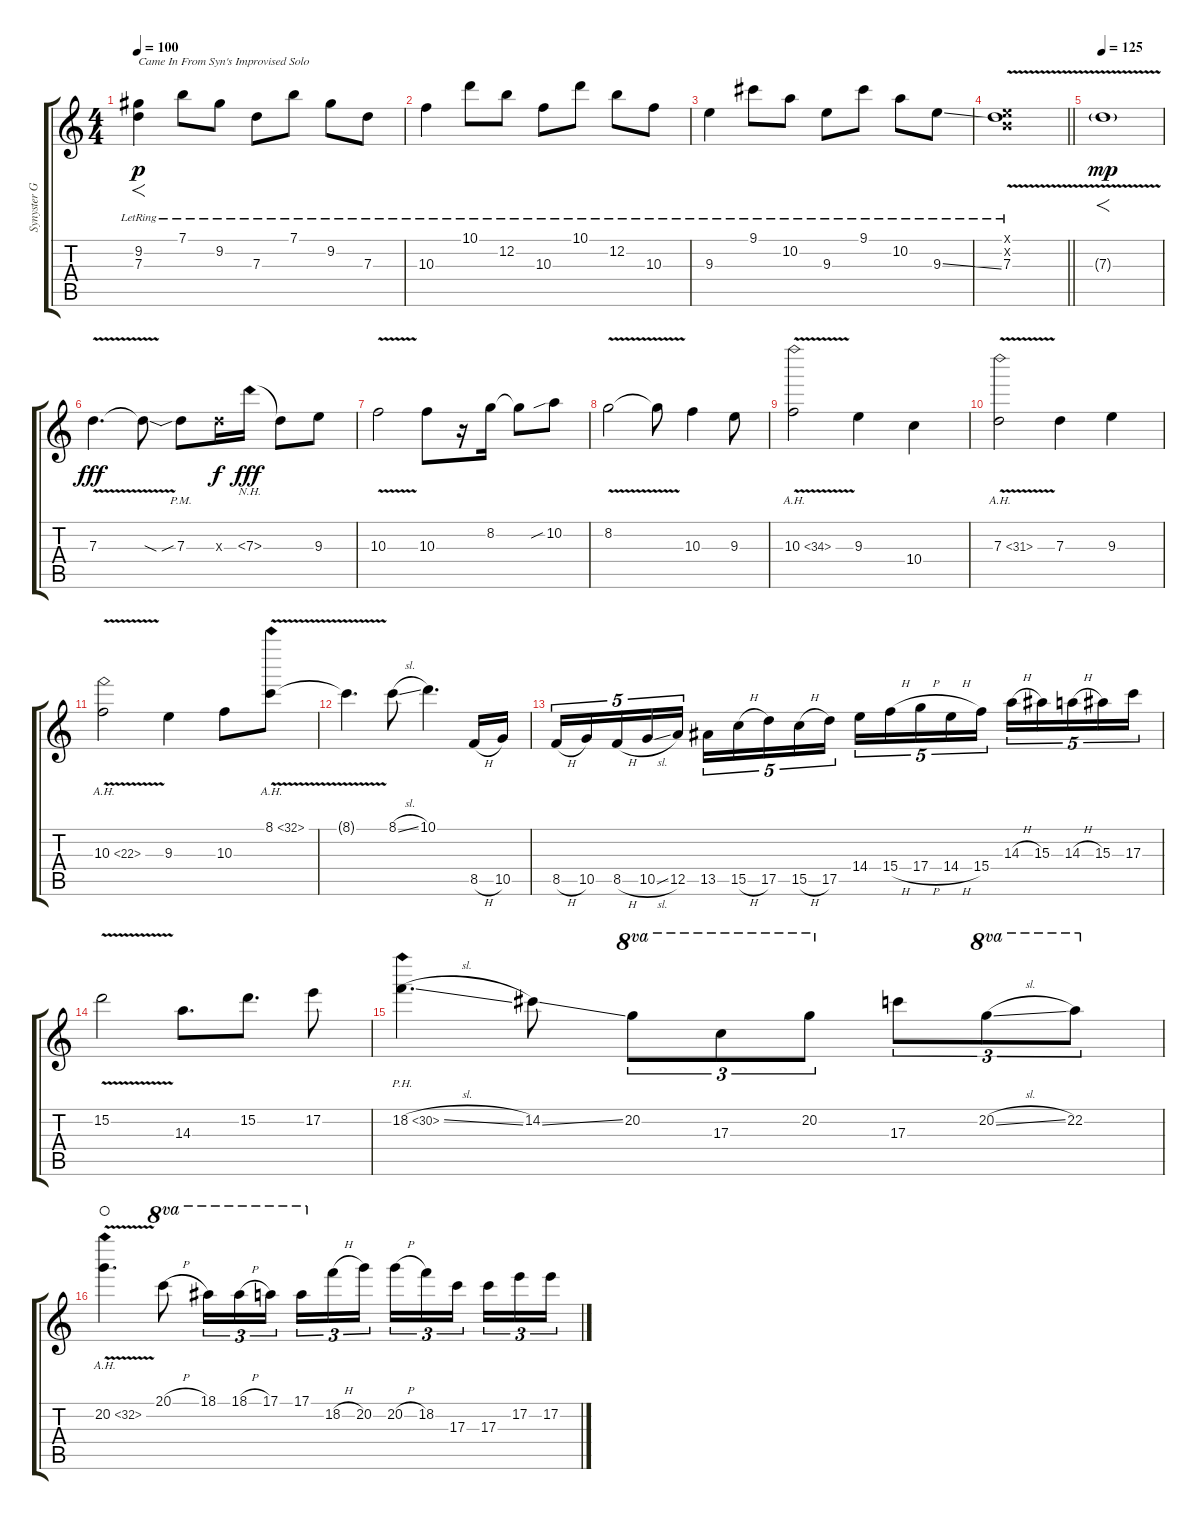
\track ("Synyster Gates" "Synyster G") {instrument distortionguitar}
\staff {score tabs}
\tuning (E4 B3 G3 D3 A2 D2) {hide}
\ts (4 4)
\tempo 100
\clef g2
\ks c
(9.2{lr} 7.3{lr}).4{f txt "Came In From Syn's Improvised Solo" dy p instrument distortionguitar} 7.1{lr}.8 9.2{lr}.8 7.3{lr}.8 7.1{lr}.8 9.2{lr}.8 7.3{lr}.8 |
10.3{lr}.4 10.1{lr}.8 12.2{lr}.8 10.3{lr}.8 10.1{lr}.8 12.2{lr}.8 10.3{lr}.8 |
9.3{lr}.4 9.1{lr}.8 10.2{lr}.8 9.3{lr}.8 9.1{lr}.8 10.2{lr}.8 9.3{ss lr}.8 |
\barLineRight lightlight
(0.1{x} 0.2{x} 7.3{v lr}).1 |
\tempo 125
7.3{v g}.1{f dy mp} |
7.3{v}.4{d dy fff} 7.3{sod t}.8 7.3{sib pm}.8 7.3{x}.16{dy f} 7.3{nh}.16{dy fff} 7.3{t}.8 9.3.8 |
10.3{v}.2 10.3.8 r.16 8.2.16 8.2{t}.8 10.2{sib}.8 |
8.2{v}.2 8.2{t}.8 10.3.4 9.3.8 |
10.3{ah 24 v}.2 9.3.4 10.4.4 |
7.3{ah 24 v}.2 7.3.4 9.3.4 |
10.3{ah 12 v}.2 9.3.4 10.3.8 8.1{ah 24 v}.8 |
8.1{t}.4{d} 8.1{sl}.8 10.1.4{d} 8.5{h}.16 10.5.16 |
8.5{h}.16{tu (5 4)} 10.5.16{tu (5 4)} 8.5{h}.16{tu (5 4)} 10.5{sl}.16{tu (5 4)} 12.5.16{tu (5 4)} 13.5.16{tu (5 4)} 15.5{h}.16{tu (5 4)} 17.5.16{tu (5 4)} 15.5{h}.16{tu (5 4)} 17.5.16{tu (5 4)} 14.4.16{tu (5 4)} 15.4{h}.16{tu (5 4)} 17.4{h}.16{tu (5 4)} 14.4{h}.16{tu (5 4)} 15.4.16{tu (5 4)} 14.3{h}.16{tu (5 4)} 15.3.16{tu (5 4)} 14.3{h}.16{tu (5 4)} 15.3.16{tu (5 4)} 17.3.16{tu (5 4)} |
15.2{v}.2 14.3.8{d} 15.2.8{d} 17.2.8 |
18.2{ph 12 sl}.4{d} 14.2{ss}.8 20.2.8{tu (3 2) ot 8va} 17.3.8{tu (3 2) ot 8va} 20.2.8{tu (3 2) ot 8va} 17.3.8{tu (3 2)} 20.2{sl}.8{tu (3 2) ot 8va} 22.2.8{tu (3 2) ot 8va} |
20.2{ah 12 v}.4{d waho} 20.1{h}.8{ot 8va} 18.1.16{tu (3 2) ot 8va} 18.1{h}.16{tu (3 2) ot 8va} 17.1.16{tu (3 2) ot 8va beam splitsecondary} 17.1.16{tu (3 2) ot 8va} 18.2{h}.16{tu (3 2)} 20.2.16{tu (3 2)} 20.2{h}.16{tu (3 2)} 18.2.16{tu (3 2)} 17.3.16{tu (3 2) beam splitsecondary} 17.3.16{tu (3 2)} 17.2.16{tu (3 2)} 17.2.16{tu (3 2)}
